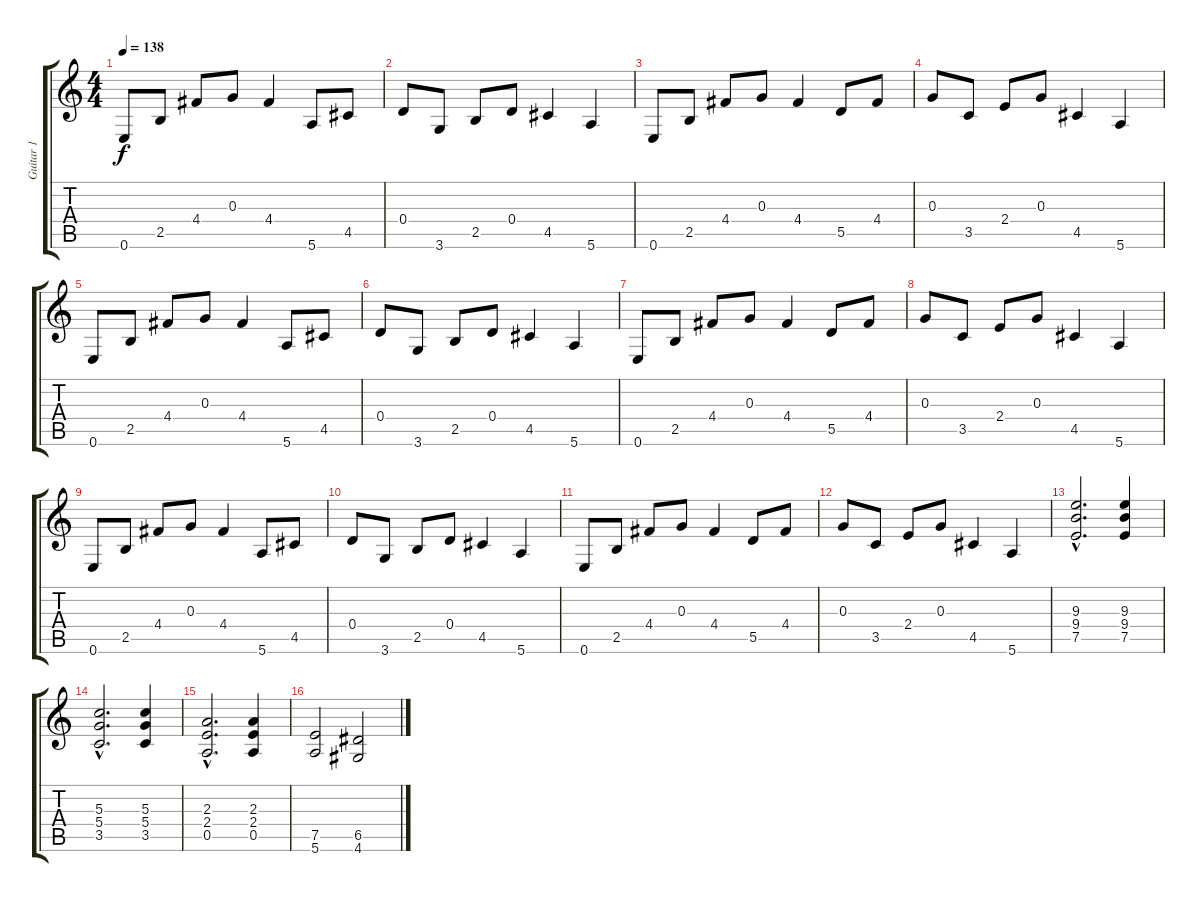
\track ("Guitar 1" "Guitar 1") {instrument electricguitarclean}
\staff {score tabs}
\tuning (E4 B3 G3 D3 A2 E2) {hide}
\ts (4 4)
\tempo 138
\clef g2
\ks c
0.6.8{dy f} 2.5.8 4.4.8 0.3.8 4.4.4 5.6.8 4.5.8 |
0.4.8 3.6.8 2.5.8 0.4.8 4.5.4 5.6.4 |
0.6.8 2.5.8 4.4.8 0.3.8 4.4.4 5.5.8 4.4.8 |
0.3.8 3.5.8 2.4.8 0.3.8 4.5.4 5.6.4 |
0.6.8 2.5.8 4.4.8 0.3.8 4.4.4 5.6.8 4.5.8 |
0.4.8 3.6.8 2.5.8 0.4.8 4.5.4 5.6.4 |
0.6.8 2.5.8 4.4.8 0.3.8 4.4.4 5.5.8 4.4.8 |
0.3.8 3.5.8 2.4.8 0.3.8 4.5.4 5.6.4 |
0.6.8 2.5.8 4.4.8 0.3.8 4.4.4 5.6.8 4.5.8 |
0.4.8 3.6.8 2.5.8 0.4.8 4.5.4 5.6.4 |
0.6.8 2.5.8 4.4.8 0.3.8 4.4.4 5.5.8 4.4.8 |
0.3.8 3.5.8 2.4.8 0.3.8 4.5.4 5.6.4 |
(9.3{hac} 9.4{hac} 7.5{hac}).2{d instrument overdrivenguitar} (9.3 9.4 7.5).4 |
(5.3{hac} 5.4{hac} 3.5{hac}).2{d} (5.3 5.4 3.5).4 |
(2.3{hac} 2.4{hac} 0.5{hac}).2{d} (2.3 2.4 0.5).4 |
(7.5 5.6).2 (6.5 4.6).2
